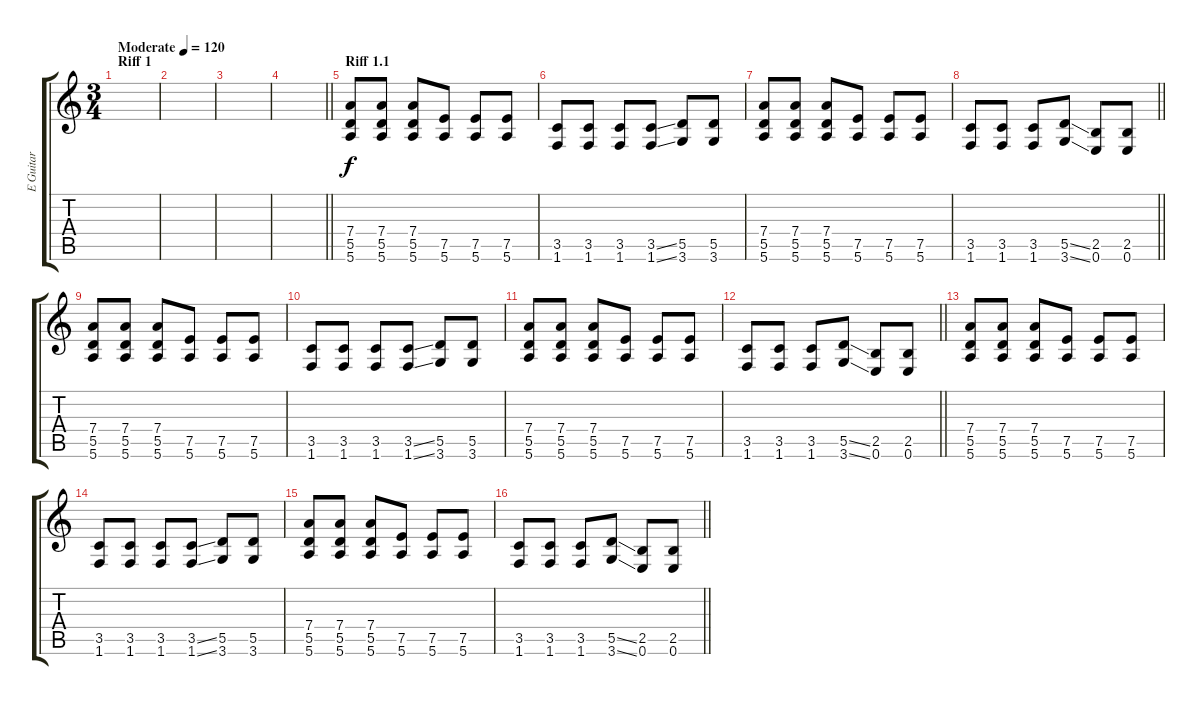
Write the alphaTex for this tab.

\track ("E Guitar" "E Guitar") {instrument distortionguitar}
\staff {score tabs}
\tuning (E4 B3 G3 D3 A2 E2) {hide}
\ts (3 4)
\section ("" "Riff 1")
\tempo (120 "Moderate")
\clef g2
\ks c
|
|
|
\barLineRight lightlight
|
\section ("" "Riff 1.1")
(7.4 5.5 5.6).8 (7.4 5.5 5.6).8 (7.4 5.5 5.6).8 (7.5 5.6).8 (7.5 5.6).8 (7.5 5.6).8 |
(3.5 1.6).8 (3.5 1.6).8 (3.5 1.6).8 (3.5{ss} 1.6{ss}).8 (5.5 3.6).8 (5.5 3.6).8 |
(7.4 5.5 5.6).8 (7.4 5.5 5.6).8 (7.4 5.5 5.6).8 (7.5 5.6).8 (7.5 5.6).8 (7.5 5.6).8 |
\barLineRight lightlight
(3.5 1.6).8 (3.5 1.6).8 (3.5 1.6).8 (5.5{ss} 3.6{ss}).8 (2.5 0.6).8 (2.5 0.6).8 |
(7.4 5.5 5.6).8 (7.4 5.5 5.6).8 (7.4 5.5 5.6).8 (7.5 5.6).8 (7.5 5.6).8 (7.5 5.6).8 |
(3.5 1.6).8 (3.5 1.6).8 (3.5 1.6).8 (3.5{ss} 1.6{ss}).8 (5.5 3.6).8 (5.5 3.6).8 |
(7.4 5.5 5.6).8 (7.4 5.5 5.6).8 (7.4 5.5 5.6).8 (7.5 5.6).8 (7.5 5.6).8 (7.5 5.6).8 |
\barLineRight lightlight
(3.5 1.6).8 (3.5 1.6).8 (3.5 1.6).8 (5.5{ss} 3.6{ss}).8 (2.5 0.6).8 (2.5 0.6).8 |
(7.4 5.5 5.6).8 (7.4 5.5 5.6).8 (7.4 5.5 5.6).8 (7.5 5.6).8 (7.5 5.6).8 (7.5 5.6).8 |
(3.5 1.6).8 (3.5 1.6).8 (3.5 1.6).8 (3.5{ss} 1.6{ss}).8 (5.5 3.6).8 (5.5 3.6).8 |
(7.4 5.5 5.6).8 (7.4 5.5 5.6).8 (7.4 5.5 5.6).8 (7.5 5.6).8 (7.5 5.6).8 (7.5 5.6).8 |
\barLineRight lightlight
(3.5 1.6).8 (3.5 1.6).8 (3.5 1.6).8 (5.5{ss} 3.6{ss}).8 (2.5 0.6).8 (2.5 0.6).8
